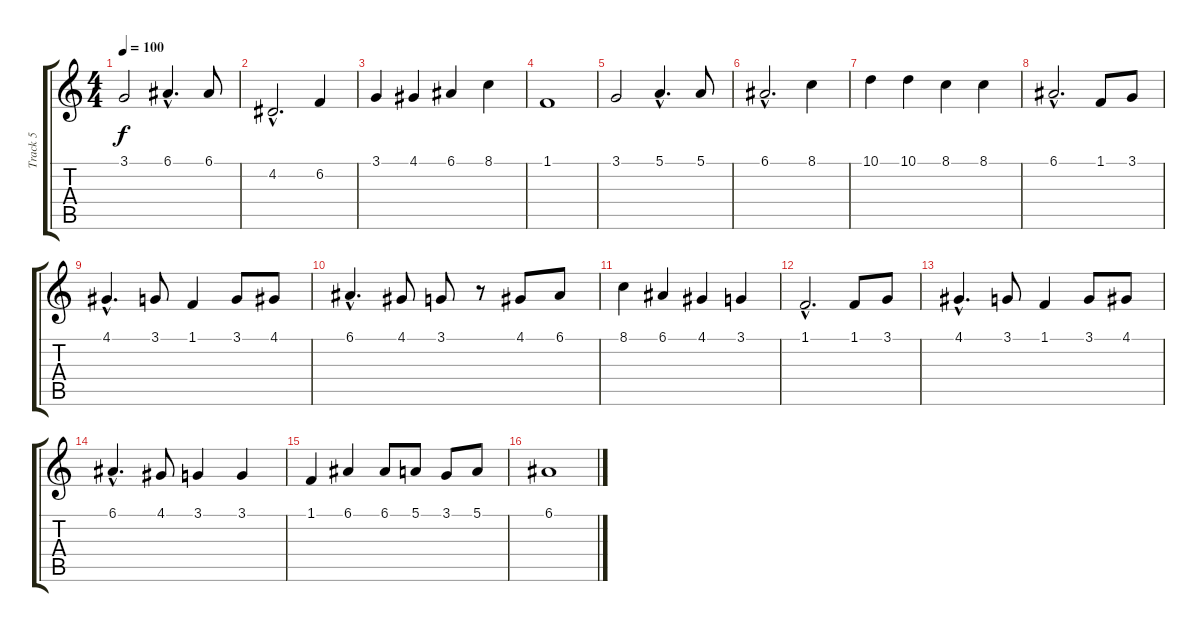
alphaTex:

\track ("Track 5" "Track 5") {instrument stringensemble1}
\staff {score tabs}
\tuning (E4 B3 G3 D3 A2 E2) {hide}
\ts (4 4)
\tempo 100
\clef g2
\ks c
3.1.2{dy f instrument stringensemble1} 6.1{hac}.4{d} 6.1.8 |
4.2{hac}.2{d} 6.2.4 |
3.1.4 4.1.4 6.1.4 8.1.4 |
1.1.1 |
3.1.2 5.1{hac}.4{d} 5.1.8 |
6.1{hac}.2{d} 8.1.4 |
10.1.4 10.1.4 8.1.4 8.1.4 |
6.1{hac}.2{d} 1.1.8 3.1.8 |
4.1{hac}.4{d} 3.1.8 1.1.4 3.1.8 4.1.8 |
6.1{hac}.4{d} 4.1.8 3.1.8 r.8 4.1.8 6.1.8 |
8.1.4 6.1.4 4.1.4 3.1.4 |
1.1{hac}.2{d} 1.1.8 3.1.8 |
4.1{hac}.4{d} 3.1.8 1.1.4 3.1.8 4.1.8 |
6.1{hac}.4{d} 4.1.8 3.1.4 3.1.4 |
1.1.4 6.1.4 6.1.8 5.1.8 3.1.8 5.1.8 |
6.1.1
